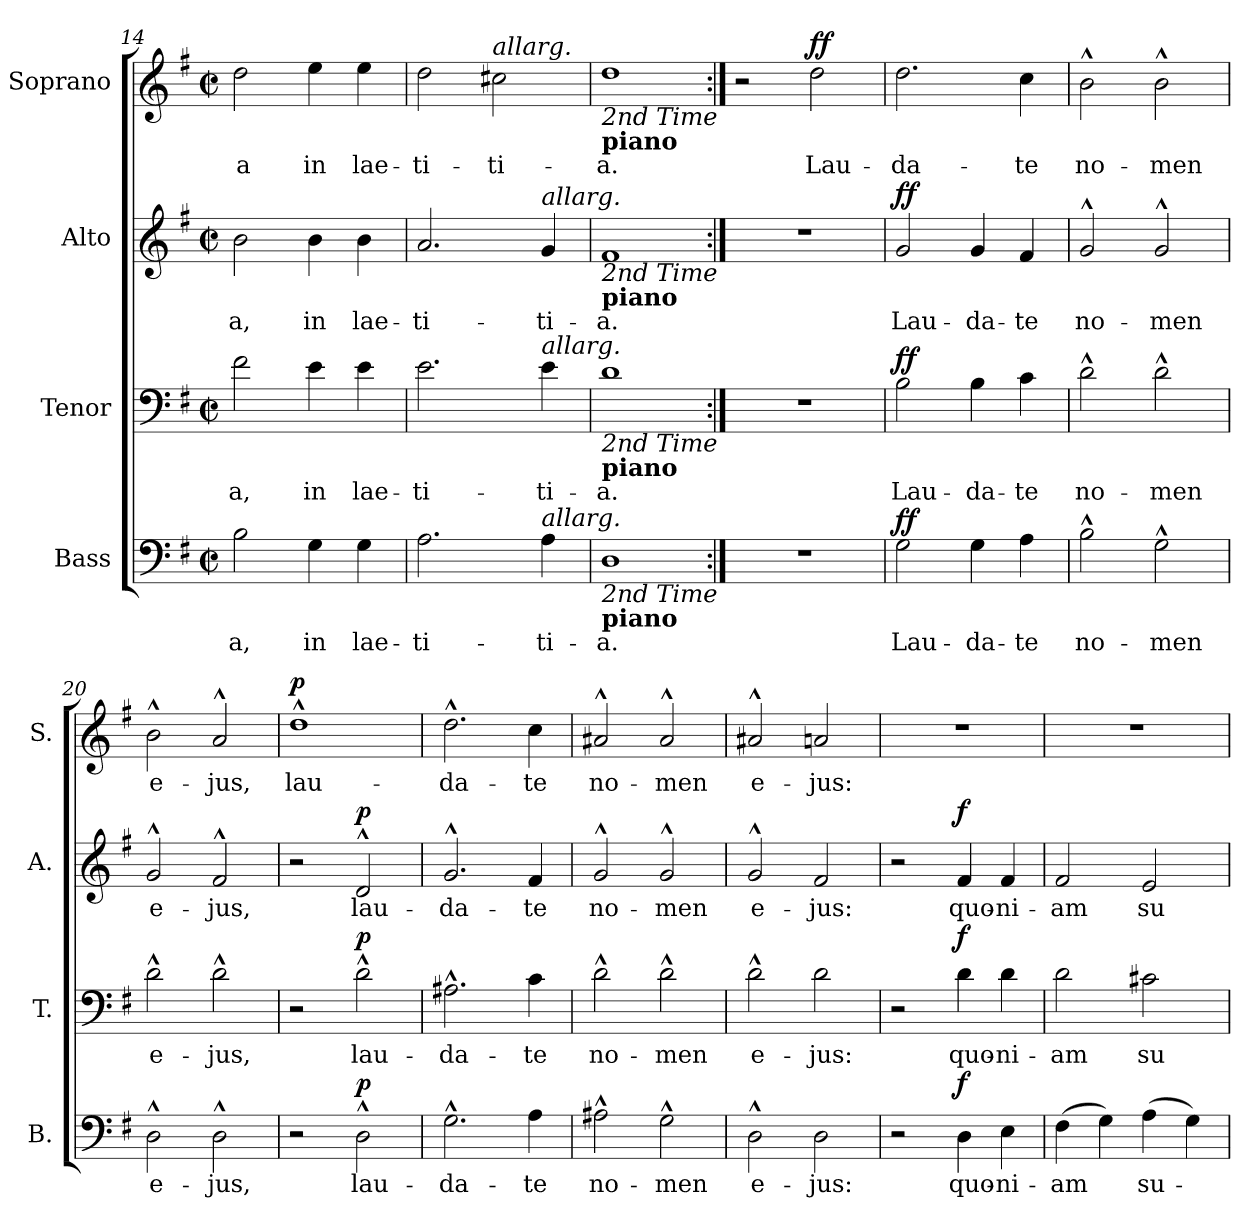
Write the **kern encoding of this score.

**kern	**text	**dynam	**kern	**text	**dynam	**kern	**text	**dynam	**kern	**text	**dynam
*part4	*part4	*part4	*part3	*part3	*part3	*part2	*part2	*part2	*part1	*part1	*part1
*staff4	*staff4	*staff4	*staff3	*staff3	*staff3	*staff2	*staff2	*staff2	*staff1	*staff1	*staff1
*I"Bass	*	*	*I"Tenor	*	*	*I"Alto	*	*	*I"Soprano	*	*
*I'B.	*	*	*I'T.	*	*	*I'A.	*	*	*I'S.	*	*
*clefF4	*	*	*clefF4	*	*	*clefG2	*	*	*clefG2	*	*
*k[f#]	*	*	*k[f#]	*	*	*k[f#]	*	*	*k[f#]	*	*
*M2/2	*	*	*M2/2	*	*	*M2/2	*	*	*M2/2	*	*
*met(c|)	*	*	*met(c|)	*	*	*met(c|)	*	*	*met(c|)	*	*
=14	=14	=14	=14	=14	=14	=14	=14	=14	=14	=14	=14
!	!LO:LY:b	!	!	!LO:LY:b	!	!	!LO:LY:b	!	!	!LO:LY:b	!
2B\	-a,	.	2f#\	-a,	.	2b\	-a,	.	2dd\	-a	.
!	!LO:LY:b	!	!	!LO:LY:b	!	!	!LO:LY:b	!	!	!LO:LY:b	!
4G\	in	.	4e\	in	.	4b\	in	.	4ee\	in	.
!	!LO:LY:b	!	!	!LO:LY:b	!	!	!LO:LY:b	!	!	!LO:LY:b	!
4G\	lae-	.	4e\	lae-	.	4b\	lae-	.	4ee\	lae-	.
=15	=15	=15	=15	=15	=15	=15	=15	=15	=15	=15	=15
!	!LO:LY:b	!	!	!LO:LY:b	!	!	!LO:LY:b	!	!	!LO:LY:b	!
2.A\	-ti-	.	2.e\	-ti-	.	2.a/	-ti-	.	2dd\	-ti-	.
!	!	!	!	!	!	!	!	!	!LO:TX:a:i:t=allarg.	!	!
!	!	!	!	!	!	!	!	!	!	!LO:LY:b	!
.	.	.	.	.	.	.	.	.	2cc#X\	-ti-	.
!	!	!	!	!	!	!LO:TX:a:i:t=allarg.	!	!	!	!	!
!	!	!	!LO:TX:a:i:t=allarg.	!	!	!	!	!	!	!	!
!LO:TX:a:i:t=allarg.	!	!	!	!	!	!	!	!	!	!	!
!	!LO:LY:b	!	!	!LO:LY:b	!	!	!LO:LY:b	!	!	!	!
4A\	-ti-	.	4e\	-ti-	.	4g/	-ti-	.	.	.	.
=16	=16	=16	=16	=16	=16	=16	=16	=16	=16	=16	=16
!	!	!	!	!	!	!	!	!	!LO:TX:b:i:t=2nd Time	!	!
!	!	!	!	!	!	!	!	!	!LO:TX:b:B:t=piano	!	!
!	!	!	!	!	!	!LO:TX:b:i:t=2nd Time	!	!	!	!	!
!	!	!	!	!	!	!LO:TX:b:B:t=piano	!	!	!	!	!
!	!	!	!LO:TX:b:i:t=2nd Time	!	!	!	!	!	!	!	!
!	!	!	!LO:TX:b:B:t=piano	!	!	!	!	!	!	!	!
!LO:TX:b:i:t=2nd Time	!	!	!	!	!	!	!	!	!	!	!
!LO:TX:b:B:t=piano	!	!	!	!	!	!	!	!	!	!	!
!	!LO:LY:b	!	!	!LO:LY:b	!	!	!LO:LY:b	!	!	!LO:LY:b	!
1D	-a.	.	1d	-a.	.	1f#	-a.	.	1dd	-a.	.
!!LO:PB:g=z
=17:|!	=17:|!	=17:|!	=17:|!	=17:|!	=17:|!	=17:|!	=17:|!	=17:|!	=17:|!	=17:|!	=17:|!
1r	.	.	1r	.	.	1r	.	.	2r	.	.
!	!	!	!	!	!	!	!	!	!	!LO:LY:b	!LO:DY:b
.	.	.	.	.	.	.	.	.	2dd\	Lau-	ff
=18	=18	=18	=18	=18	=18	=18	=18	=18	=18	=18	=18
!	!LO:LY:b	!LO:DY:b	!	!LO:LY:b	!LO:DY:b	!	!LO:LY:b	!LO:DY:b	!	!LO:LY:b	!
2G\	Lau-	ff	2B\	Lau-	ff	2g/	Lau-	ff	2.dd\	-da-	.
!	!LO:LY:b	!	!	!LO:LY:b	!	!	!LO:LY:b	!	!	!	!
4G\	-da-	.	4B\	-da-	.	4g/	-da-	.	.	.	.
!	!LO:LY:b	!	!	!LO:LY:b	!	!	!LO:LY:b	!	!	!LO:LY:b	!
4A\	-te	.	4c\	-te	.	4f#/	-te	.	4cc\	-te	.
=19	=19	=19	=19	=19	=19	=19	=19	=19	=19	=19	=19
!	!LO:LY:b	!	!	!LO:LY:b	!	!	!LO:LY:b	!	!	!LO:LY:b	!
2B^^\	no-	.	2d^^\	no-	.	2g^^/	no-	.	2b^^\	no-	.
!	!LO:LY:b	!	!	!LO:LY:b	!	!	!LO:LY:b	!	!	!LO:LY:b	!
2G^^\	-men	.	2d^^\	-men	.	2g^^/	-men	.	2b^^\	-men	.
=20	=20	=20	=20	=20	=20	=20	=20	=20	=20	=20	=20
!	!LO:LY:b	!	!	!LO:LY:b	!	!	!LO:LY:b	!	!	!LO:LY:b	!
2D^^\	e-	.	2d^^\	e-	.	2g^^/	e-	.	2b^^\	e-	.
!	!LO:LY:b	!	!	!LO:LY:b	!	!	!LO:LY:b	!	!	!LO:LY:b	!
2D^^\	-jus,	.	2d^^\	-jus,	.	2f#^^/	-jus,	.	2a^^/	-jus,	.
=21	=21	=21	=21	=21	=21	=21	=21	=21	=21	=21	=21
!	!	!	!	!	!	!	!	!	!	!LO:LY:b	!LO:DY:b
2r	.	.	2r	.	.	2r	.	.	1dd^^	lau-	p
!	!LO:LY:b	!LO:DY:b	!	!LO:LY:b	!LO:DY:b	!	!LO:LY:b	!LO:DY:b	!	!	!
2D^^\	lau-	p	2d^^\	lau-	p	2d^^/	lau-	p	.	.	.
=22	=22	=22	=22	=22	=22	=22	=22	=22	=22	=22	=22
!	!LO:LY:b	!	!	!LO:LY:b	!	!	!LO:LY:b	!	!	!LO:LY:b	!
2.G^^\	-da-	.	2.A#X^^\	-da-	.	2.g^^/	-da-	.	2.dd^^\	-da-	.
!	!LO:LY:b	!	!	!LO:LY:b	!	!	!LO:LY:b	!	!	!LO:LY:b	!
4A\	-te	.	4c\	-te	.	4f#/	-te	.	4cc\	-te	.
=23	=23	=23	=23	=23	=23	=23	=23	=23	=23	=23	=23
!	!LO:LY:b	!	!	!LO:LY:b	!	!	!LO:LY:b	!	!	!LO:LY:b	!
2A#X^^\	no-	.	2d^^\	no-	.	2g^^/	no-	.	2a#X^^/	no-	.
!	!LO:LY:b	!	!	!LO:LY:b	!	!	!LO:LY:b	!	!	!LO:LY:b	!
2G^^\	-men	.	2d^^\	-men	.	2g^^/	-men	.	2a#^^/	-men	.
=24	=24	=24	=24	=24	=24	=24	=24	=24	=24	=24	=24
!	!LO:LY:b	!	!	!LO:LY:b	!	!	!LO:LY:b	!	!	!LO:LY:b	!
2D^^\	e-	.	2d^^\	e-	.	2g^^/	e-	.	2a#X^^/	e-	.
!	!LO:LY:b	!	!	!LO:LY:b	!	!	!LO:LY:b	!	!	!LO:LY:b	!
2D\	-jus:	.	2d\	-jus:	.	2f#/	-jus:	.	2an/	-jus:	.
=25	=25	=25	=25	=25	=25	=25	=25	=25	=25	=25	=25
2r	.	.	2r	.	.	2r	.	.	1r	.	.
!	!LO:LY:b	!LO:DY:b	!	!LO:LY:b	!LO:DY:b	!	!LO:LY:b	!LO:DY:b	!	!	!
4D\	quo-	f	4d\	quo-	f	4f#/	quo-	f	.	.	.
!	!LO:LY:b	!	!	!LO:LY:b	!	!	!LO:LY:b	!	!	!	!
4E\	-ni-	.	4d\	-ni-	.	4f#/	-ni-	.	.	.	.
=26	=26	=26	=26	=26	=26	=26	=26	=26	=26	=26	=26
!	!LO:LY:b	!	!	!LO:LY:b	!	!	!LO:LY:b	!	!	!	!
(>4F#\	-am	.	2d\	-am	.	2f#/	-am	.	1r	.	.
4G\)	.	.	.	.	.	.	.	.	.	.	.
!	!LO:LY:b	!	!	!LO:LY:b	!	!	!LO:LY:b	!	!	!	!
(>4A\	su-	.	2c#X\	su-	.	2e/	su-	.	.	.	.
4G\)	.	.	.	.	.	.	.	.	.	.	.
=	=	=	=	=	=	=	=	=	=	=	=
*-	*-	*-	*-	*-	*-	*-	*-	*-	*-	*-	*-
